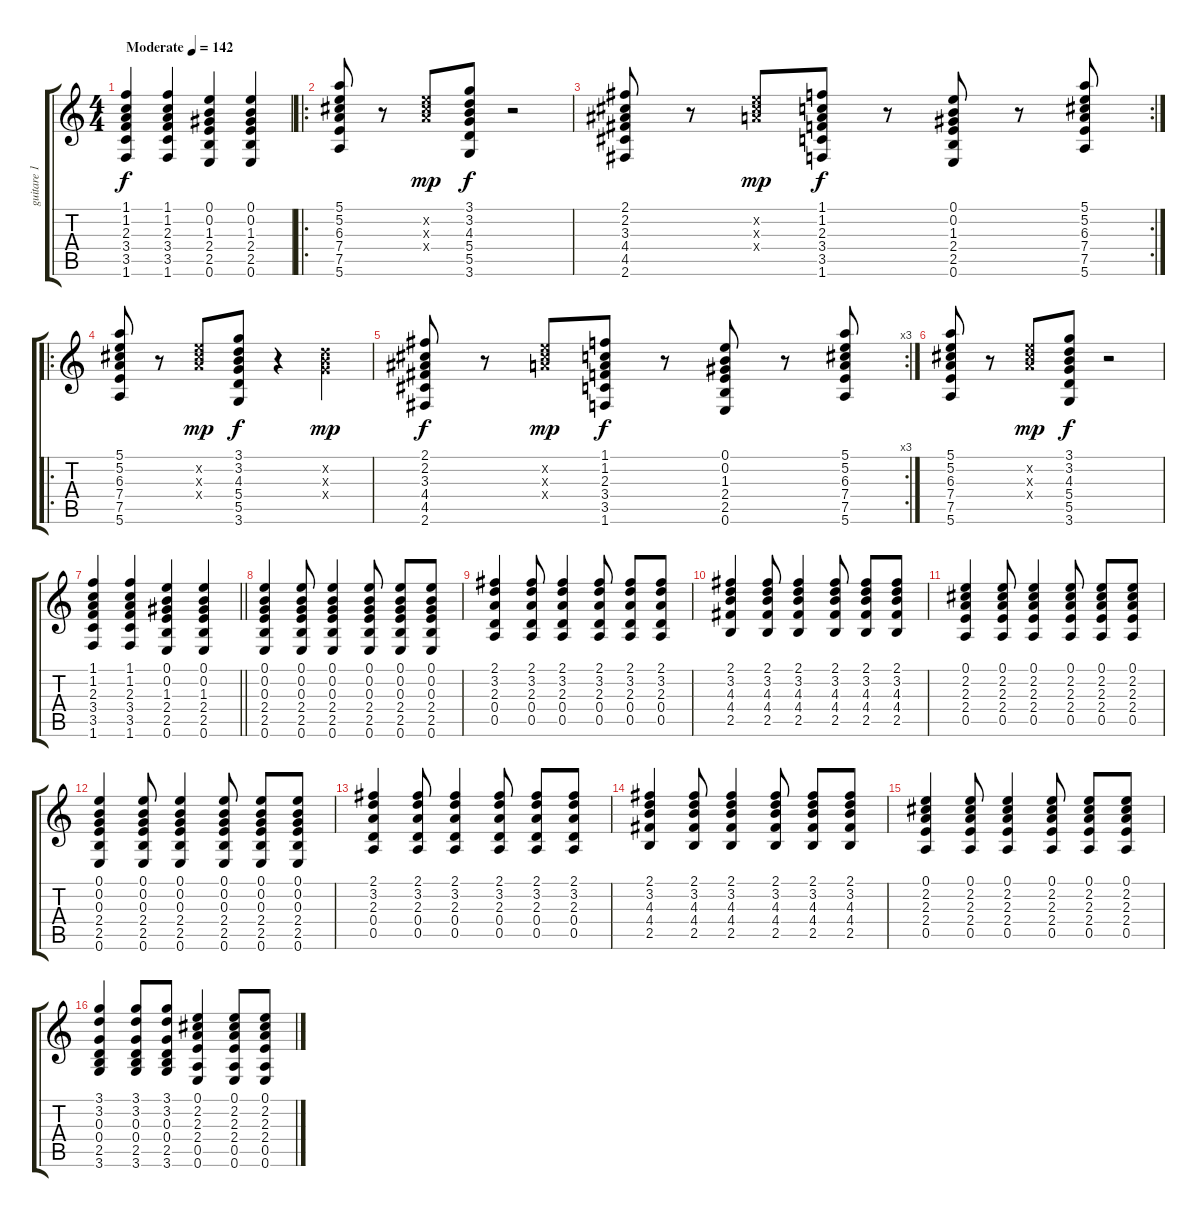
\track ("guitare 1" "guitare 1") {instrument acousticguitarsteel}
\staff {score tabs}
\tuning (E4 B3 G3 D3 A2 E2) {hide}
\ts (4 4)
\tempo (142 "Moderate")
\clef g2
\ks c
(1.1 1.2 2.3 3.4 3.5 1.6).4{dy f instrument acousticguitarsteel} (1.1 1.2 2.3 3.4 3.5 1.6).4 (0.1 0.2 1.3 2.4 2.5 0.6).4 (0.1 0.2 1.3 2.4 2.5 0.6).4 |
\ro
(5.1 5.2 6.3 7.4 7.5 5.6).8 r.8 (5.2{x} 6.3{x} 7.4{x}).8{dy mp} (3.1 3.2 4.3 5.4 5.5 3.6).8{dy f} r.2 |
\rc 2
(2.1 2.2 3.3 4.4 4.5 2.6).8 r.8 (5.2{x} 6.3{x} 7.4{x}).8{dy mp} (1.1 1.2 2.3 3.4 3.5 1.6).8{dy f} r.8 (0.1 0.2 1.3 2.4 2.5 0.6).8 r.8 (5.1 5.2 6.3 7.4 7.5 5.6).8 |
\ro
(5.1 5.2 6.3 7.4 7.5 5.6).8 r.8 (5.2{x} 6.3{x} 7.4{x}).8{dy mp} (3.1 3.2 4.3 5.4 5.5 3.6).8{dy f} r.4 (3.2{x} 4.3{x} 5.4{x}).4{dy mp} |
\rc 3
(2.1 2.2 3.3 4.4 4.5 2.6).8{dy f} r.8 (5.2{x} 6.3{x} 7.4{x}).8{dy mp} (1.1 1.2 2.3 3.4 3.5 1.6).8{dy f} r.8 (0.1 0.2 1.3 2.4 2.5 0.6).8 r.8 (5.1 5.2 6.3 7.4 7.5 5.6).8 |
(5.1 5.2 6.3 7.4 7.5 5.6).8 r.8 (5.2{x} 6.3{x} 7.4{x}).8{dy mp} (3.1 3.2 4.3 5.4 5.5 3.6).8{dy f} r.2 |
\barLineRight lightlight
(1.1 1.2 2.3 3.4 3.5 1.6).4 (1.1 1.2 2.3 3.4 3.5 1.6).4 (0.1 0.2 1.3 2.4 2.5 0.6).4 (0.1 0.2 1.3 2.4 2.5 0.6).4 |
(0.1 0.2 0.3 2.4 2.5 0.6).4 (0.1 0.2 0.3 2.4 2.5 0.6).8 (0.1 0.2 0.3 2.4 2.5 0.6).4 (0.1 0.2 0.3 2.4 2.5 0.6).8 (0.1 0.2 0.3 2.4 2.5 0.6).8 (0.1 0.2 0.3 2.4 2.5 0.6).8 |
(2.1 3.2 2.3 0.4 0.5).4 (2.1 3.2 2.3 0.4 0.5).8 (2.1 3.2 2.3 0.4 0.5).4 (2.1 3.2 2.3 0.4 0.5).8 (2.1 3.2 2.3 0.4 0.5).8 (2.1 3.2 2.3 0.4 0.5).8 |
(2.1 3.2 4.3 4.4 2.5).4 (2.1 3.2 4.3 4.4 2.5).8 (2.1 3.2 4.3 4.4 2.5).4 (2.1 3.2 4.3 4.4 2.5).8 (2.1 3.2 4.3 4.4 2.5).8 (2.1 3.2 4.3 4.4 2.5).8 |
(0.1 2.2 2.3 2.4 0.5).4 (0.1 2.2 2.3 2.4 0.5).8 (0.1 2.2 2.3 2.4 0.5).4 (0.1 2.2 2.3 2.4 0.5).8 (0.1 2.2 2.3 2.4 0.5).8 (0.1 2.2 2.3 2.4 0.5).8 |
(0.1 0.2 0.3 2.4 2.5 0.6).4 (0.1 0.2 0.3 2.4 2.5 0.6).8 (0.1 0.2 0.3 2.4 2.5 0.6).4 (0.1 0.2 0.3 2.4 2.5 0.6).8 (0.1 0.2 0.3 2.4 2.5 0.6).8 (0.1 0.2 0.3 2.4 2.5 0.6).8 |
(2.1 3.2 2.3 0.4 0.5).4 (2.1 3.2 2.3 0.4 0.5).8 (2.1 3.2 2.3 0.4 0.5).4 (2.1 3.2 2.3 0.4 0.5).8 (2.1 3.2 2.3 0.4 0.5).8 (2.1 3.2 2.3 0.4 0.5).8 |
(2.1 3.2 4.3 4.4 2.5).4 (2.1 3.2 4.3 4.4 2.5).8 (2.1 3.2 4.3 4.4 2.5).4 (2.1 3.2 4.3 4.4 2.5).8 (2.1 3.2 4.3 4.4 2.5).8 (2.1 3.2 4.3 4.4 2.5).8 |
(0.1 2.2 2.3 2.4 0.5).4 (0.1 2.2 2.3 2.4 0.5).8 (0.1 2.2 2.3 2.4 0.5).4 (0.1 2.2 2.3 2.4 0.5).8 (0.1 2.2 2.3 2.4 0.5).8 (0.1 2.2 2.3 2.4 0.5).8 |
(3.1 3.2 0.3 0.4 2.5 3.6).4 (3.1 3.2 0.3 0.4 2.5 3.6).8 (3.1 3.2 0.3 0.4 2.5 3.6).8 (0.1 2.2 2.3 2.4 0.5 0.6).4 (0.1 2.2 2.3 2.4 0.5 0.6).8 (0.1 2.2 2.3 2.4 0.5 0.6).8
